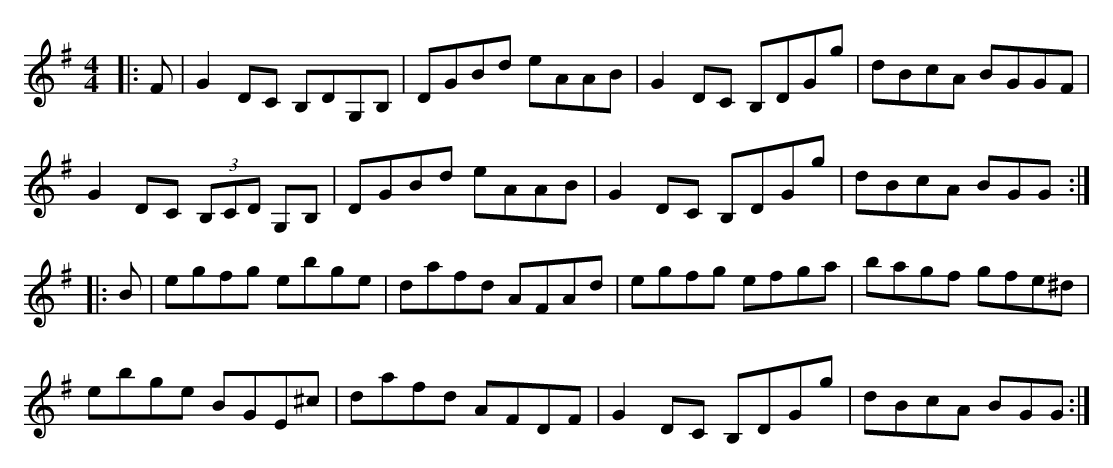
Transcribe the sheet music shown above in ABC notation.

X:1
M:4/4
K:G
|:F|G2DC B,DG,B,|DGBd eAAB|G2DC B,DGg|dBcA BGGF|
G2DC (3B,CD G,B,|DGBd eAAB|G2DC B,DGg|dBcA BGG:|
|:B|egfg ebge|dafd AFAd|egfg efga|bagf gfe^d|
ebge BGE^c|dafd AFDF|G2DC B,DGg|dBcA BGG:|
